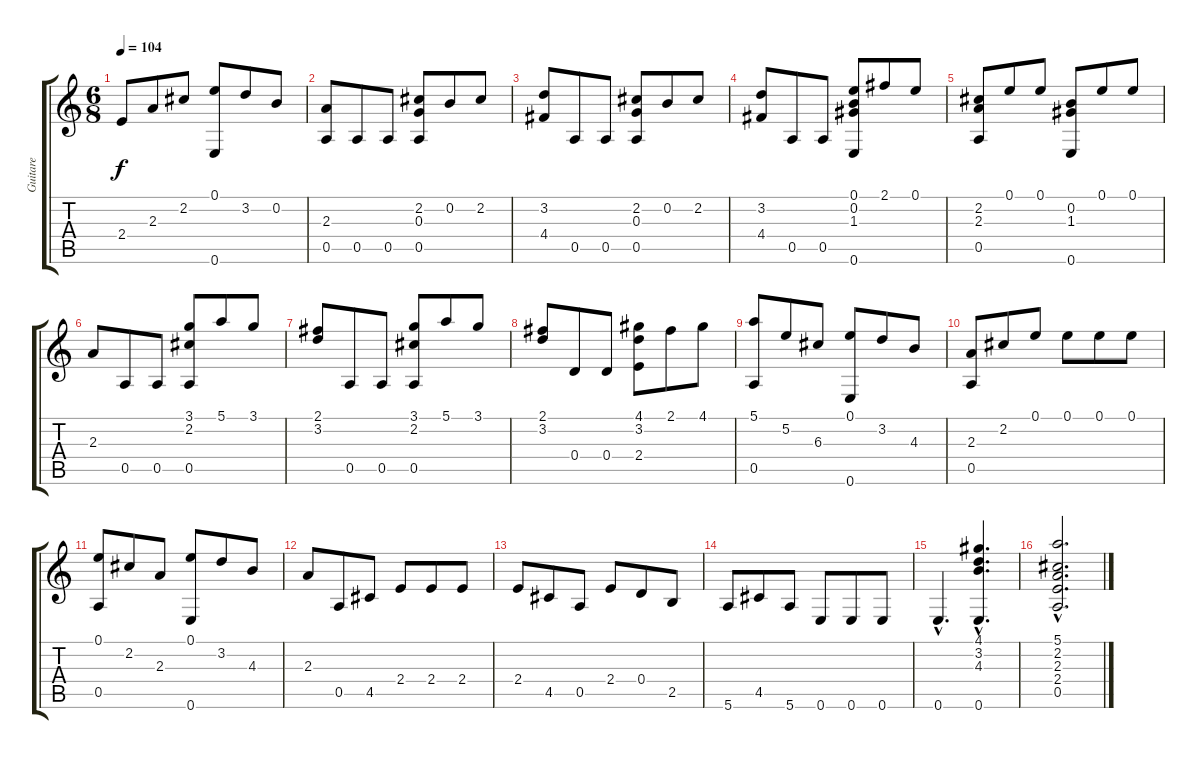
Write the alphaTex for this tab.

\track ("Guitare" "Guitare") {instrument acousticguitarnylon}
\staff {score tabs}
\tuning (E4 B3 G3 D3 A2 E2) {hide}
\ts (6 8)
\tempo 104
\clef g2
\ks c
2.4.8{dy f} 2.3.8 2.2.8 (0.1 0.6).8 3.2.8 0.2.8 |
(2.3 0.5).8 0.5.8 0.5.8 (2.2 0.3 0.5).8 0.2.8 2.2.8 |
(3.2 4.4).8 0.5.8 0.5.8 (2.2 0.3 0.5).8 0.2.8 2.2.8 |
(3.2 4.4).8 0.5.8 0.5.8 (0.1 0.2 1.3 0.6).8 2.1.8 0.1.8 |
(2.2 2.3 0.5).8 0.1.8 0.1.8 (0.2 1.3 0.6).8 0.1.8 0.1.8 |
2.3.8 0.5.8 0.5.8 (3.1 2.2 0.5).8 5.1.8 3.1.8 |
(2.1 3.2).8 0.5.8 0.5.8 (3.1 2.2 0.5).8 5.1.8 3.1.8 |
(2.1 3.2).8 0.4.8 0.4.8 (4.1 3.2 2.4).8 2.1.8 4.1.8 |
(5.1 0.5).8 5.2.8 6.3.8 (0.1 0.6).8 3.2.8 4.3.8 |
(2.3 0.5).8 2.2.8 0.1.8 0.1.8 0.1.8 0.1.8 |
(0.1 0.5).8 2.2.8 2.3.8 (0.1 0.6).8 3.2.8 4.3.8 |
2.3.8 0.5.8 4.5.8 2.4.8 2.4.8 2.4.8 |
2.4.8 4.5.8 0.5.8 2.4.8 0.4.8 2.5.8 |
5.6.8 4.5.8 5.6.8 0.6.8 0.6.8 0.6.8 |
0.6{hac}.4{d} (4.1{hac} 3.2{hac} 4.3{hac} 0.6{hac}).4{d} |
(5.1{hac} 2.2{hac} 2.3{hac} 2.4{hac} 0.5{hac}).2{d}
